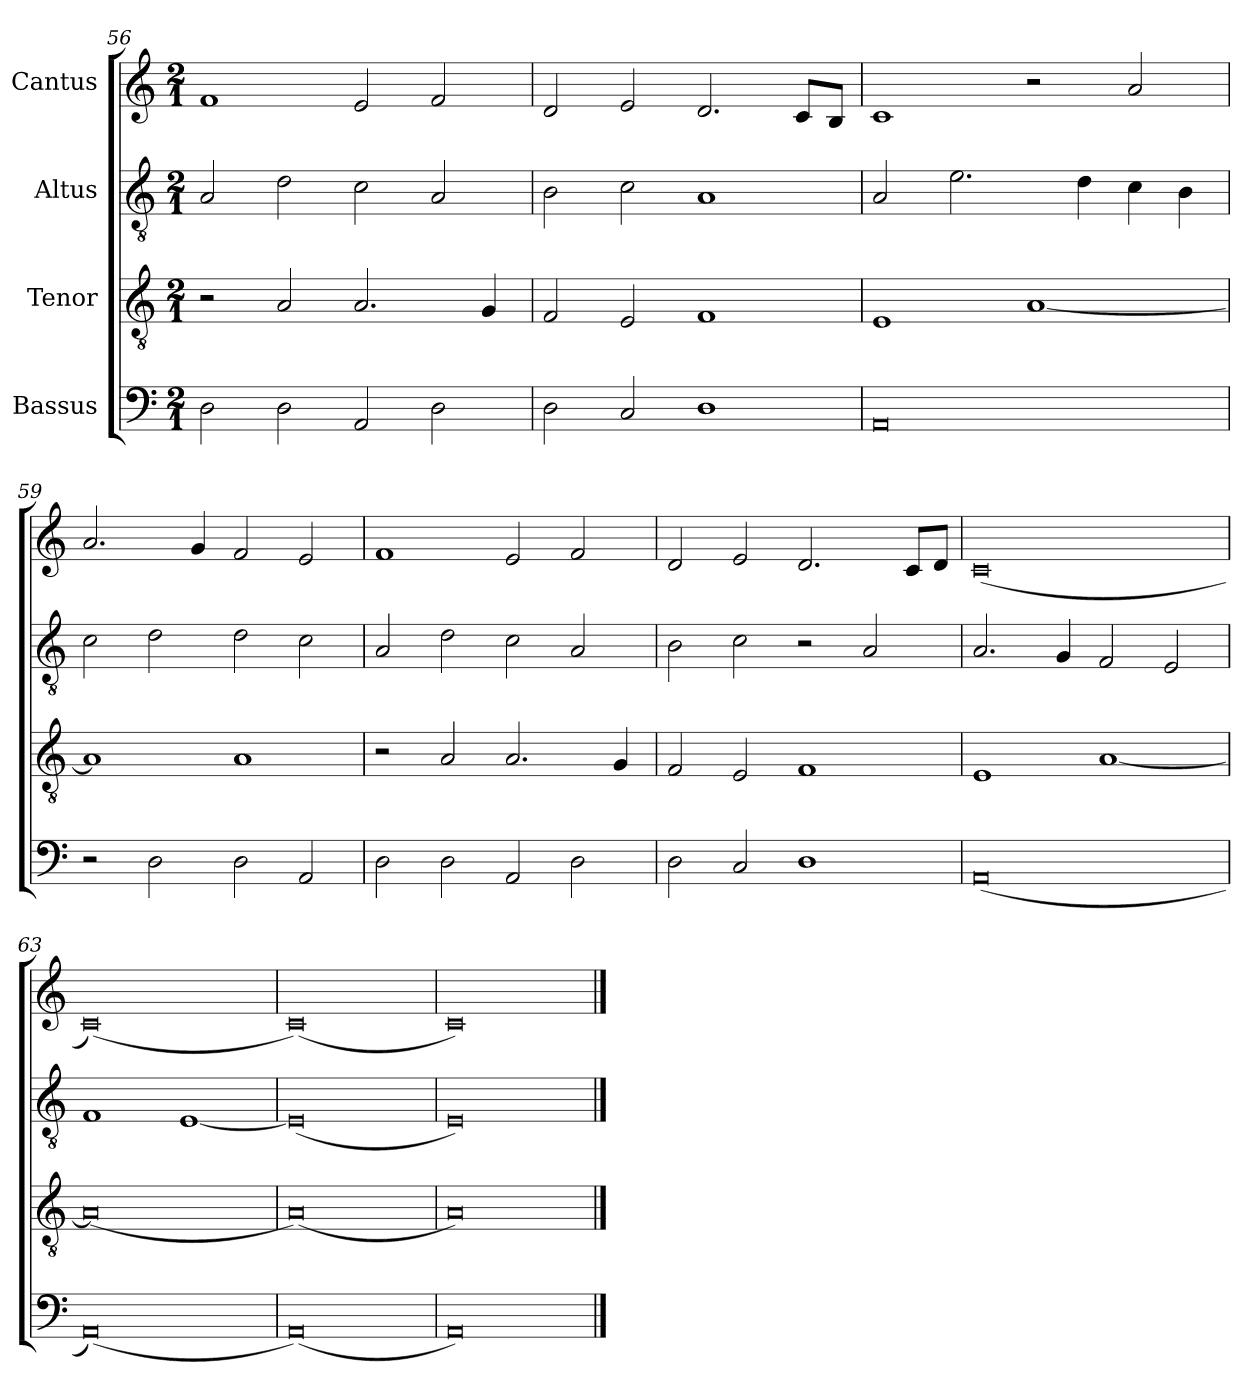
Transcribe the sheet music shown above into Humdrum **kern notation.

**kern	**kern	**kern	**kern
*part4	*part3	*part2	*part1
*staff4	*staff3	*staff2	*staff1
*I"Bassus	*I"Tenor	*I"Altus	*I"Cantus
!!LO:PB:g=z
*clefF4	*clefGv2	*clefGv2	*clefG2
*	*ITrd7c12	*ITrd7c12	*
*k[]	*k[]	*k[]	*k[]
*C:	*C:	*C:	*C:
*M2/1	*M2/1	*M2/1	*M2/1
=56	=56	=56	=56
2Di\	2r	2AAi/	1fi
2Di\	2AAi/	2Di\	.
2AAi/	2.AAi/	2Ci\	2ei/
2Di\	.	2AAi/	2fi/
.	4GGi/	.	.
=57	=57	=57	=57
2Di\	2FFi/	2BBi\	2di/
2Ci/	2EEi/	2Ci\	2ei/
1Di	1FFi	1AAi	2.di/
.	.	.	8ci/L
.	.	.	8Bi/J
=58	=58	=58	=58
0AAi	1EEi	2AAi/	1ci
.	.	2.Ei\	.
.	[<1AAi	.	2r
.	.	4Di\	.
.	.	4Ci\	2ai/
.	.	4BBi\	.
=59	=59	=59	=59
2r	1AAi]	2Ci\	2.ai/
2Di\	.	2Di\	.
.	.	.	4gi/
2Di\	1AAi	2Di\	2fi/
2AAi/	.	2Ci\	2ei/
!!LO:LB:g=z
=60	=60	=60	=60
2Di\	2r	2AAi/	1fi
2Di\	2AAi/	2Di\	.
2AAi/	2.AAi/	2Ci\	2ei/
2Di\	.	2AAi/	2fi/
.	4GGi/	.	.
=61	=61	=61	=61
2Di\	2FFi/	2BBi\	2di/
2Ci/	2EEi/	2Ci\	2ei/
1Di	1FFi	2r	2.di/
.	.	2AAi/	.
.	.	.	8ci/L
.	.	.	8di/J
=62	=62	=62	=62
(0AAi	1EEi	2.AAi/	(0ci
.	.	4GGi/	.
.	[<1AAi	2FFi/	.
.	.	2EEi/	.
=63	=63	=63	=63
(0AAi)	(0AAi]	1FFi	(0ci)
.	.	[<1EEi	.
=64	=64	=64	=64
(0AAi)	(0AAi)	(0EEi]	(0ci)
=65	=65	=65	=65
0AAi)	0AAi)	0EEi)	0ci)
==	==	==	==
*-	*-	*-	*-
